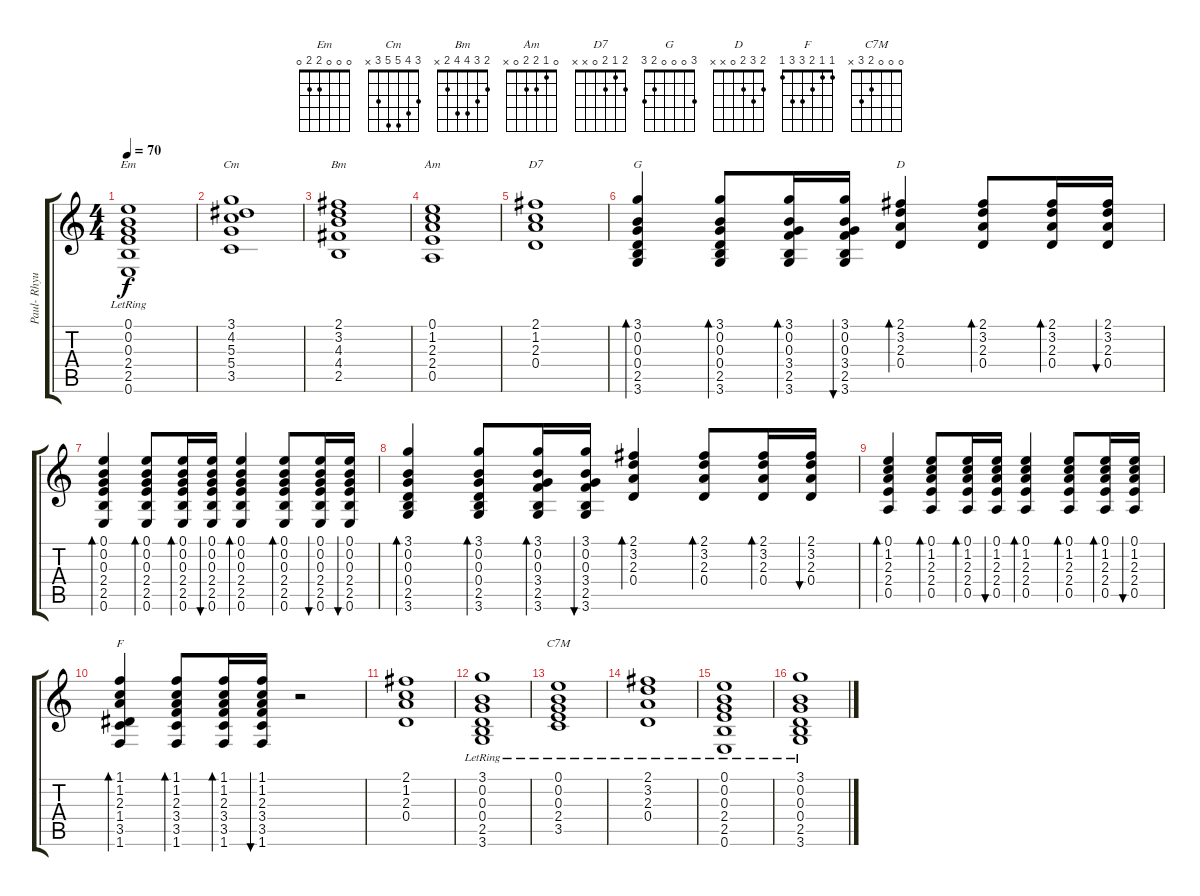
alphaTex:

\track ("Paul- Rhyum Guitar" "Paul- Rhyu") {instrument electricguitarmuted}
\staff {score tabs}
\tuning (E4 B3 G3 D3 A2 E2) {hide}
\chord ("Em" 0 0 0 2 2 0)
\chord ("Cm" 3 4 5 5 3 x)
\chord ("Bm" 2 3 4 4 2 x)
\chord ("Am" 0 1 2 2 0 x)
\chord ("D7" 2 1 2 0 x x)
\chord ("G" 3 0 0 0 2 3)
\chord ("D" 2 3 2 0 x x)
\chord ("F" 1 1 2 3 3 1)
\chord ("C7M" 0 0 0 2 3 x)
\ts (4 4)
\tempo 70
\clef g2
\ks c
(0.1 0.2{lr} 0.3 2.4 2.5 0.6).1{ch "Em" dy f} |
(3.1 4.2 5.3 5.4 3.5).1{ch "Cm"} |
(2.1 3.2 4.3 4.4 2.5).1{ch "Bm"} |
(0.1 1.2 2.3 2.4 0.5).1{ch "Am"} |
(2.1 1.2 2.3 0.4).1{ch "D7"} |
(3.1 0.2 0.3 0.4 2.5 3.6).4{bd 60 ch "G" instrument acousticguitarsteel} (3.1 0.2 0.3 0.4 2.5 3.6).8{bd 60} (3.1 0.2 0.3 3.4 2.5 3.6).16{bd 60} (3.1 0.2 0.3 3.4 2.5 3.6).16{bu 60} (2.1 3.2 2.3 0.4).4{bd 60 ch "D"} (2.1 3.2 2.3 0.4).8{bd 60} (2.1 3.2 2.3 0.4).16{bd 60} (2.1 3.2 2.3 0.4).16{bu 60} |
(0.1 0.2 0.3 2.4 2.5 0.6).4{bd 60} (0.1 0.2 0.3 2.4 2.5 0.6).8{bd 60} (0.1 0.2 0.3 2.4 2.5 0.6).16{bd 60} (0.1 0.2 0.3 2.4 2.5 0.6).16{bu 60} (0.1 0.2 0.3 2.4 2.5 0.6).4{bd 60} (0.1 0.2 0.3 2.4 2.5 0.6).8{bd 60} (0.1 0.2 0.3 2.4 2.5 0.6).16{bu 60} (0.1 0.2 0.3 2.4 2.5 0.6).16{bu 60} |
(3.1 0.2 0.3 0.4 2.5 3.6).4{bd 60} (3.1 0.2 0.3 0.4 2.5 3.6).8{bd 60} (3.1 0.2 0.3 3.4 2.5 3.6).16{bd 60} (3.1 0.2 0.3 3.4 2.5 3.6).16{bu 60} (2.1 3.2 2.3 0.4).4{bd 60} (2.1 3.2 2.3 0.4).8{bd 60} (2.1 3.2 2.3 0.4).16{bd 60} (2.1 3.2 2.3 0.4).16{bu 60} |
(0.1 1.2 2.3 2.4 0.5).4{bd 60} (0.1 1.2 2.3 2.4 0.5).8{bd 60} (0.1 1.2 2.3 2.4 0.5).16{bd 60} (0.1 1.2 2.3 2.4 0.5).16{bu 60} (0.1 1.2 2.3 2.4 0.5).4{bd 60} (0.1 1.2 2.3 2.4 0.5).8{bd 60} (0.1 1.2 2.3 2.4 0.5).16{bd 60} (0.1 1.2 2.3 2.4 0.5).16{bu 60} |
(1.1 1.2 2.3 1.4 3.5 1.6).4{bd 60 ch "F"} (1.1 1.2 2.3 3.4 3.5 1.6).8{bd 60} (1.1 1.2 2.3 3.4 3.5 1.6).16{bd 60} (1.1 1.2 2.3 3.4 3.5 1.6).16{bu 60} r.2 |
(2.1 1.2 2.3 0.4).1 |
(3.1 0.2 0.3 0.4 2.5 3.6{lr}).1 |
(0.1 0.2 0.3 2.4 3.5{lr}).1{ch "C7M"} |
(2.1 3.2{lr} 2.3 0.4).1 |
(0.1 0.2{lr} 0.3 2.4 2.5 0.6).1 |
(3.1 0.2 0.3 0.4 2.5 3.6{lr}).1
